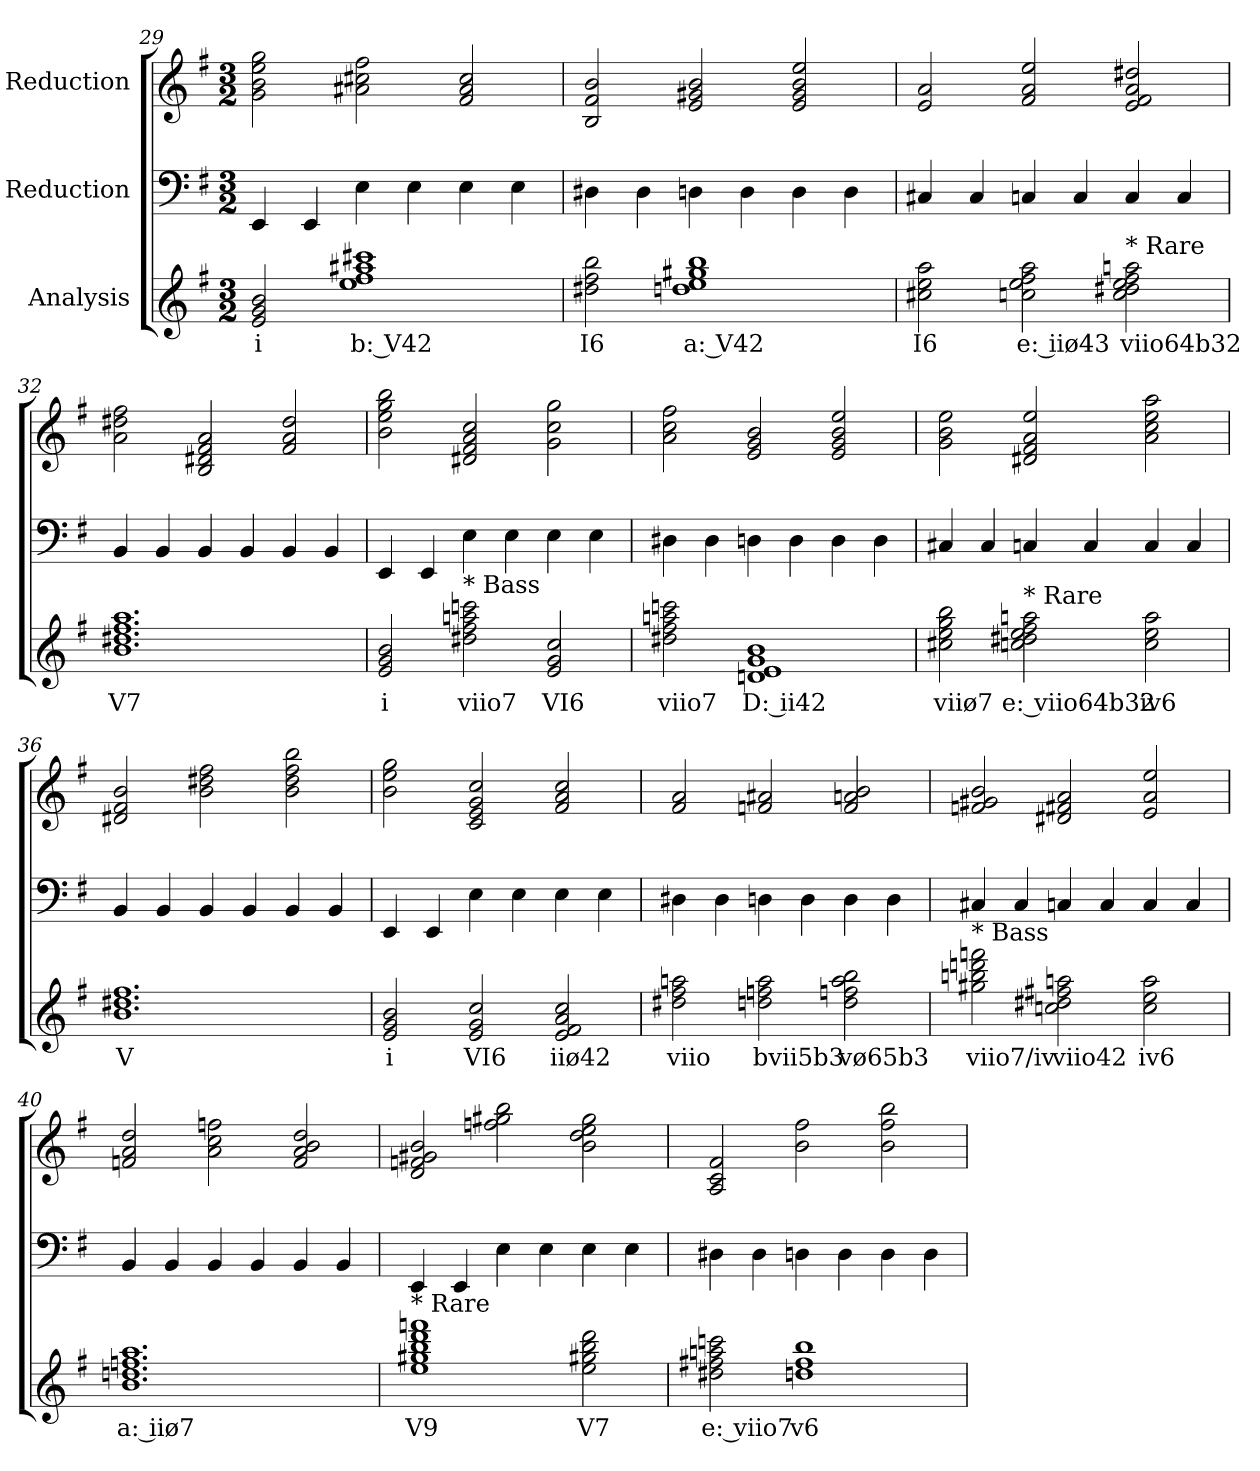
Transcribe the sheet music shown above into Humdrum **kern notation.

**kern	**text	**kern	**kern
*part3	*part3	*part2	*part1
*staff3	*staff3	*staff2	*staff1
*I"Analysis	*	*I"Reduction	*I"Reduction
!!LO:LB:g=z
*	*	*clefF4	*clefG2
*k[f#]	*	*k[f#]	*k[f#]
*M3/2	*	*M3/2	*M3/2
=29	=29	=29	=29
2e 2g 2b	i	4EE/	2g\ 2b\ 2ee\ 2gg\
.	.	4EE/	.
1ee 1ff# 1aa#X 1ccc#X	b: V42	4E\	2a#X\ 2cc#X\ 2ff#\
.	.	4E\	.
.	.	4E\	2f#/ 2a#/ 2cc#/
.	.	4E\	.
=30	=30	=30	=30
2dd#X 2ff# 2bb	I6	4D#X\	2B/ 2f#/ 2b/
.	.	4D#\	.
1ddn 1ee 1gg#X 1bb	a: V42	4Dn\	2e/ 2g#X/ 2b/
.	.	4D\	.
.	.	4D\	2e/ 2g#/ 2b/ 2ee/
.	.	4D\	.
=31	=31	=31	=31
2cc#X 2ee 2aa	I6	4C#X/	2e/ 2a/
.	.	4C#/	.
2ccn 2ee 2ff# 2aa	e: iiø43	4Cn/	2f#/ 2a/ 2ee/
.	.	4C/	.
!LO:TX:t=* Rare	!	!	!
2cc 2dd#X 2ee 2ff# 2aan	viio64b32	4C/	2e/ 2f#/ 2a/ 2dd#X/
.	.	4C/	.
=32	=32	=32	=32
1.b 1.dd#X 1.ff# 1.aa	V7	4BB/	2a\ 2dd#X\ 2ff#\
.	.	4BB/	.
.	.	4BB/	2B/ 2d#X/ 2f#/ 2a/
.	.	4BB/	.
.	.	4BB/	2f#/ 2a/ 2dd#/
.	.	4BB/	.
!!LO:LB:g=z
=33	=33	=33	=33
2e 2g 2b	i	4EE/	2b\ 2ee\ 2gg\ 2bb\
.	.	4EE/	.
!LO:TX:t=* Bass	!	!	!
2dd#X 2ff# 2aan 2cccn	viio7	4E\	2d#X/ 2f#/ 2a/ 2cc/
.	.	4E\	.
2e 2g 2cc	VI6	4E\	2g\ 2cc\ 2gg\
.	.	4E\	.
=34	=34	=34	=34
2dd#X 2ff# 2aan 2cccn	viio7	4D#X\	2a\ 2cc\ 2ff#\
.	.	4D#\	.
1dn 1e 1g 1b	D: ii42	4Dn\	2e/ 2g/ 2b/
.	.	4D\	.
.	.	4D\	2e/ 2g/ 2b/ 2ee/
.	.	4D\	.
=35	=35	=35	=35
2cc#X 2ee 2gg 2bb	viiø7	4C#X/	2g\ 2b\ 2ee\
.	.	4C#/	.
!LO:TX:t=* Rare	!	!	!
2ccn 2dd#X 2ee 2ff# 2aan	e: viio64b32	4Cn/	2d#X/ 2f#/ 2a/ 2ee/
.	.	4C/	.
2cc 2ee 2aa	iv6	4C/	2a\ 2cc\ 2ee\ 2aa\
.	.	4C/	.
=36	=36	=36	=36
1.b 1.dd#X 1.ff#	V	4BB/	2d#X/ 2f#/ 2b/
.	.	4BB/	.
.	.	4BB/	2b\ 2dd#X\ 2ff#\
.	.	4BB/	.
.	.	4BB/	2b\ 2dd#\ 2ff#\ 2bb\
.	.	4BB/	.
!!LO:LB:g=z
=37	=37	=37	=37
2e 2g 2b	i	4EE/	2b\ 2ee\ 2gg\
.	.	4EE/	.
2e 2g 2cc	VI6	4E\	2c/ 2e/ 2g/ 2cc/
.	.	4E\	.
2e 2f# 2a 2cc	iiø42	4E\	2f#/ 2a/ 2cc/
.	.	4E\	.
=38	=38	=38	=38
2dd#X 2ff# 2aan	viio	4D#X\	2f#/ 2a/
.	.	4D#\	.
2ddn 2ffn 2aa	bvii5b3	4Dn\	2fn/ 2a#X/
.	.	4D\	.
2dd 2ffn 2aa 2bb	vø65b3	4D\	2f/ 2an/ 2b/
.	.	4D\	.
=39	=39	=39	=39
!LO:TX:t=* Bass	!	!	!
2gg#X 2bbn 2dddn 2fffn	viio7/iv	4C#X/	2fn/ 2g#X/ 2b/
.	.	4C#/	.
2ccn 2dd#X 2ff#X 2aan	viio42	4Cn/	2d#X/ 2f#X/ 2a/
.	.	4C/	.
2cc 2ee 2aa	iv6	4C/	2e/ 2a/ 2ee/
.	.	4C/	.
=40	=40	=40	=40
1.b 1.ddn 1.ffn 1.aa	a: iiø7	4BB/	2fn/ 2a/ 2dd/
.	.	4BB/	.
.	.	4BB/	2a\ 2cc\ 2ffn\
.	.	4BB/	.
.	.	4BB/	2f/ 2a/ 2b/ 2dd/
.	.	4BB/	.
!!LO:LB:g=z
=41	=41	=41	=41
!LO:TX:t=* Rare	!	!	!
1ee 1gg#X 1bb 1ddd 1fffn	V9	4EE/	2d/ 2fn/ 2g#X/ 2b/
.	.	4EE/	.
.	.	4E\	2ffn\ 2gg#X\ 2bb\
.	.	4E\	.
2ee 2gg#X 2bb 2ddd	V7	4E\	2b\ 2dd\ 2ee\ 2gg#\
.	.	4E\	.
=42	=42	=42	=42
2dd#X 2ff#X 2aan 2cccn	e: viio7	4D#X\	2A/ 2c/ 2f#/
.	.	4D#\	.
1ddn 1ff# 1bb	v6	4Dn\	2b\ 2ff#\
.	.	4D\	.
.	.	4D\	2b\ 2ff#\ 2bb\
.	.	4D\	.
=	=	=	=
*-	*-	*-	*-
